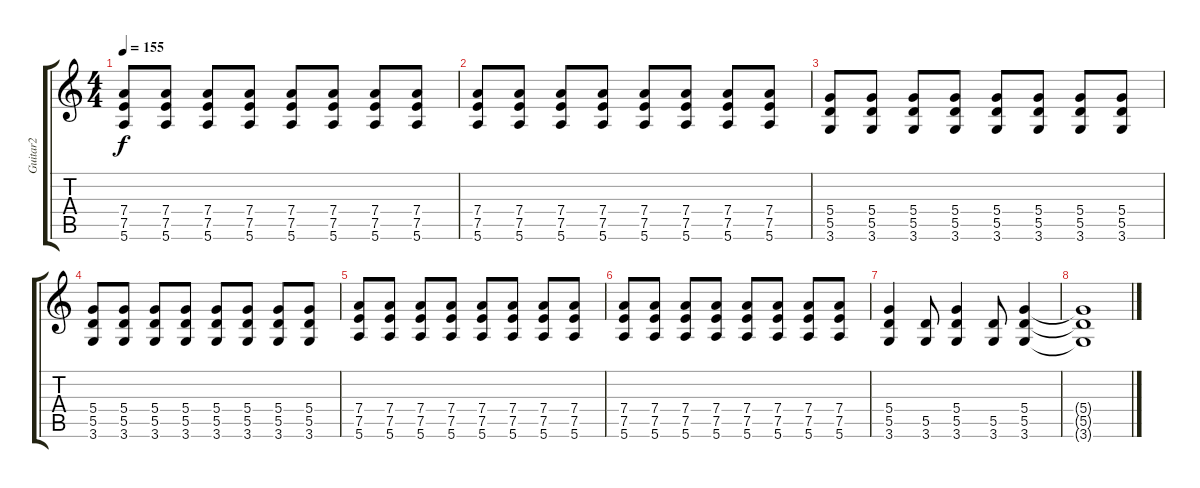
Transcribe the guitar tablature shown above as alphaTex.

\track ("Guitar2" "Guitar2") {instrument distortionguitar}
\staff {score tabs}
\tuning (E4 B3 G3 D3 A2 E2) {hide}
\ts (4 4)
\tempo 155
\clef g2
\ks c
(7.4 7.5 5.6).8{dy f} (7.4 7.5 5.6).8 (7.4 7.5 5.6).8 (7.4 7.5 5.6).8 (7.4 7.5 5.6).8 (7.4 7.5 5.6).8 (7.4 7.5 5.6).8 (7.4 7.5 5.6).8 |
(7.4 7.5 5.6).8 (7.4 7.5 5.6).8 (7.4 7.5 5.6).8 (7.4 7.5 5.6).8 (7.4 7.5 5.6).8 (7.4 7.5 5.6).8 (7.4 7.5 5.6).8 (7.4 7.5 5.6).8 |
(5.4 5.5 3.6).8 (5.4 5.5 3.6).8 (5.4 5.5 3.6).8 (5.4 5.5 3.6).8 (5.4 5.5 3.6).8 (5.4 5.5 3.6).8 (5.4 5.5 3.6).8 (5.4 5.5 3.6).8 |
(5.4 5.5 3.6).8 (5.4 5.5 3.6).8 (5.4 5.5 3.6).8 (5.4 5.5 3.6).8 (5.4 5.5 3.6).8 (5.4 5.5 3.6).8 (5.4 5.5 3.6).8 (5.4 5.5 3.6).8 |
(7.4 7.5 5.6).8 (7.4 7.5 5.6).8 (7.4 7.5 5.6).8 (7.4 7.5 5.6).8 (7.4 7.5 5.6).8 (7.4 7.5 5.6).8 (7.4 7.5 5.6).8 (7.4 7.5 5.6).8 |
(7.4 7.5 5.6).8 (7.4 7.5 5.6).8 (7.4 7.5 5.6).8 (7.4 7.5 5.6).8 (7.4 7.5 5.6).8 (7.4 7.5 5.6).8 (7.4 7.5 5.6).8 (7.4 7.5 5.6).8 |
(5.4 5.5 3.6).4 (5.5 3.6).8 (5.4 5.5 3.6).4 (5.5 3.6).8 (5.4 5.5 3.6).4 |
(5.4{t} 5.5{t} 3.6{t}).1
